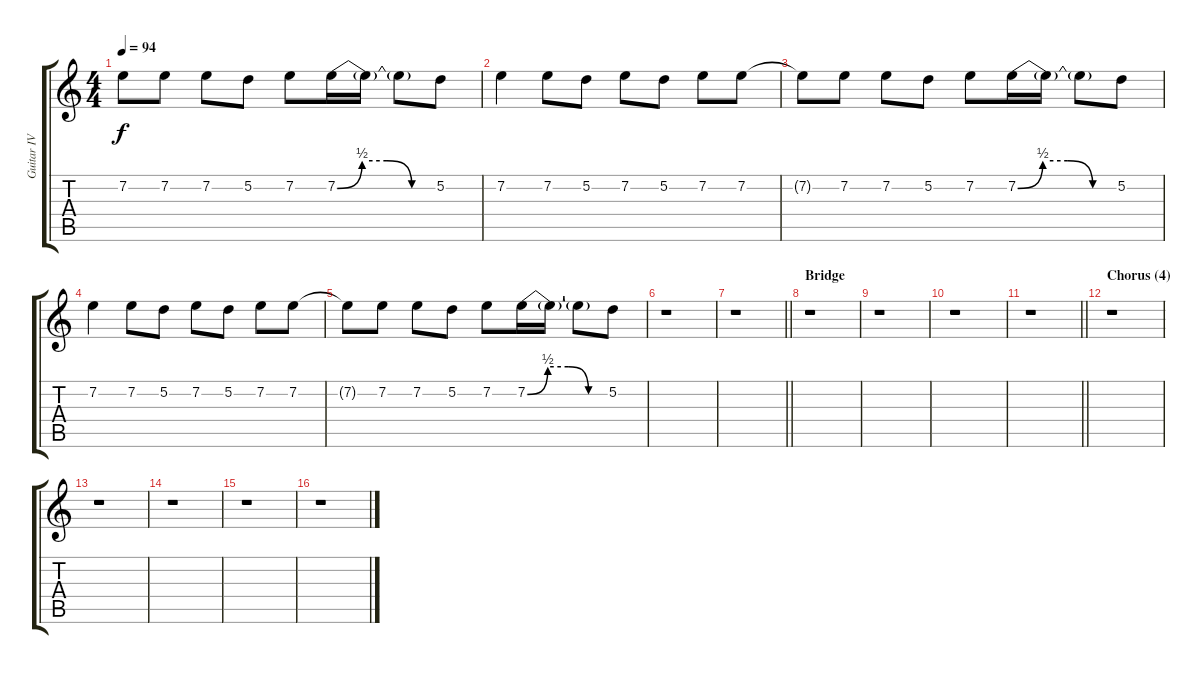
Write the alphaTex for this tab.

\track ("Guitar IV" "Guitar IV") {instrument electricguitarclean}
\staff {score tabs}
\tuning (D4 A3 F3 C3 G2 D2) {hide}
\ts (4 4)
\tempo 94
\clef g2
\ks aminor
7.2{t}.8{dy f} 7.2.8 7.2.8 5.2.8 7.2.8 7.2{be (custom 0 0 15 2 30 2 45 0 60 0)}.16 7.2{t}.16 7.2{t}.8 5.2.8 |
7.2.4 7.2.8 5.2.8 7.2.8 5.2.8 7.2.8 7.2.8 |
7.2{t}.8 7.2.8 7.2.8 5.2.8 7.2.8 7.2{be (custom 0 0 15 2 30 2 45 0 60 0)}.16 7.2{t}.16 7.2{t}.8 5.2.8 |
7.2.4 7.2.8 5.2.8 7.2.8 5.2.8 7.2.8 7.2.8 |
7.2{t}.8 7.2.8 7.2.8 5.2.8 7.2.8 7.2{be (custom 0 0 15 2 30 2 45 0 60 0)}.16 7.2{t}.16 7.2{t}.8 5.2.8 |
r.1 |
\barLineRight lightlight
r.1 |
\section ("" "Bridge")
r.1 |
r.1 |
r.1 |
\barLineRight lightlight
r.1 |
\section ("" "Chorus (4)")
r.1 |
r.1 |
r.1 |
r.1 |
r.1
